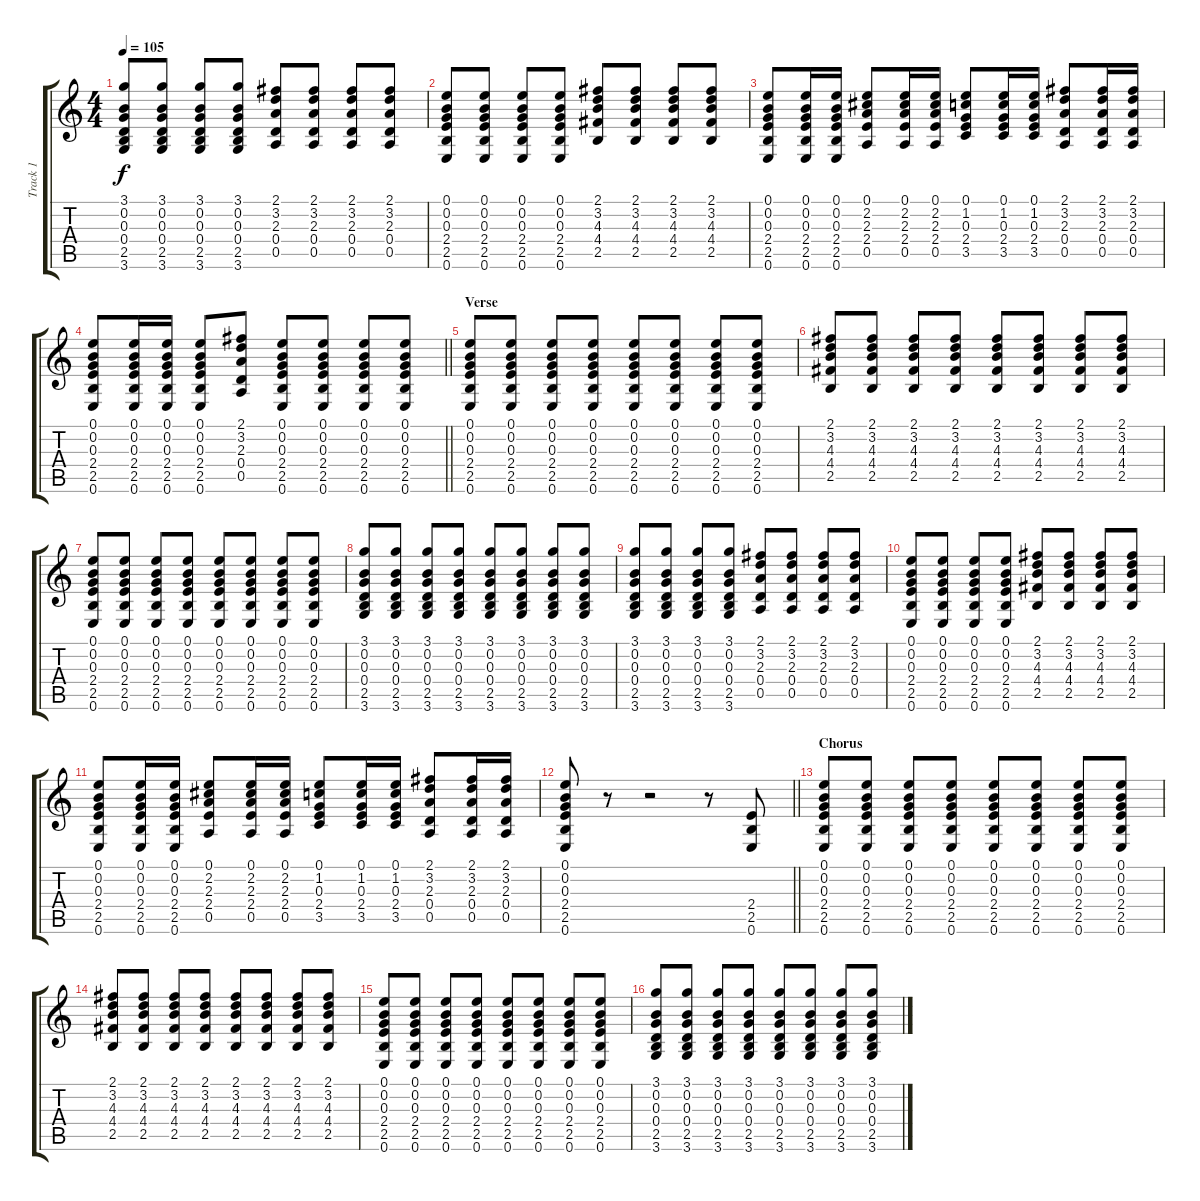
\track ("Track 1" "Track 1") {instrument acousticguitarsteel}
\staff {score tabs}
\tuning (E4 B3 G3 D3 A2 E2) {hide}
\ts (4 4)
\tempo 105
\clef g2
\ks c
(3.1 0.2 0.3 0.4 2.5 3.6).8{dy f} (3.1 0.2 0.3 0.4 2.5 3.6).8 (3.1 0.2 0.3 0.4 2.5 3.6).8 (3.1 0.2 0.3 0.4 2.5 3.6).8 (2.1 3.2 2.3 0.4 0.5).8 (2.1 3.2 2.3 0.4 0.5).8 (2.1 3.2 2.3 0.4 0.5).8 (2.1 3.2 2.3 0.4 0.5).8 |
(0.1 0.2 0.3 2.4 2.5 0.6).8 (0.1 0.2 0.3 2.4 2.5 0.6).8 (0.1 0.2 0.3 2.4 2.5 0.6).8 (0.1 0.2 0.3 2.4 2.5 0.6).8 (2.1 3.2 4.3 4.4 2.5).8 (2.1 3.2 4.3 4.4 2.5).8 (2.1 3.2 4.3 4.4 2.5).8 (2.1 3.2 4.3 4.4 2.5).8 |
(0.1 0.2 0.3 2.4 2.5 0.6).8 (0.1 0.2 0.3 2.4 2.5 0.6).16 (0.1 0.2 0.3 2.4 2.5 0.6).16 (0.1 2.2 2.3 2.4 0.5).8 (0.1 2.2 2.3 2.4 0.5).16 (0.1 2.2 2.3 2.4 0.5).16 (0.1 1.2 0.3 2.4 3.5).8 (0.1 1.2 0.3 2.4 3.5).16 (0.1 1.2 0.3 2.4 3.5).16 (2.1 3.2 2.3 0.4 0.5).8 (2.1 3.2 2.3 0.4 0.5).16 (2.1 3.2 2.3 0.4 0.5).16 |
\barLineRight lightlight
(0.1 0.2 0.3 2.4 2.5 0.6).8 (0.1 0.2 0.3 2.4 2.5 0.6).16 (0.1 0.2 0.3 2.4 2.5 0.6).16 (0.1 0.2 0.3 2.4 2.5 0.6).8 (2.1 3.2 2.3 0.4 0.5).8 (0.1 0.2 0.3 2.4 2.5 0.6).8 (0.1 0.2 0.3 2.4 2.5 0.6).8 (0.1 0.2 0.3 2.4 2.5 0.6).8 (0.1 0.2 0.3 2.4 2.5 0.6).8 |
\section ("" "Verse")
(0.1 0.2 0.3 2.4 2.5 0.6).8 (0.1 0.2 0.3 2.4 2.5 0.6).8 (0.1 0.2 0.3 2.4 2.5 0.6).8 (0.1 0.2 0.3 2.4 2.5 0.6).8 (0.1 0.2 0.3 2.4 2.5 0.6).8 (0.1 0.2 0.3 2.4 2.5 0.6).8 (0.1 0.2 0.3 2.4 2.5 0.6).8 (0.1 0.2 0.3 2.4 2.5 0.6).8 |
(2.1 3.2 4.3 4.4 2.5).8 (2.1 3.2 4.3 4.4 2.5).8 (2.1 3.2 4.3 4.4 2.5).8 (2.1 3.2 4.3 4.4 2.5).8 (2.1 3.2 4.3 4.4 2.5).8 (2.1 3.2 4.3 4.4 2.5).8 (2.1 3.2 4.3 4.4 2.5).8 (2.1 3.2 4.3 4.4 2.5).8 |
(0.1 0.2 0.3 2.4 2.5 0.6).8 (0.1 0.2 0.3 2.4 2.5 0.6).8 (0.1 0.2 0.3 2.4 2.5 0.6).8 (0.1 0.2 0.3 2.4 2.5 0.6).8 (0.1 0.2 0.3 2.4 2.5 0.6).8 (0.1 0.2 0.3 2.4 2.5 0.6).8 (0.1 0.2 0.3 2.4 2.5 0.6).8 (0.1 0.2 0.3 2.4 2.5 0.6).8 |
(3.1 0.2 0.3 0.4 2.5 3.6).8 (3.1 0.2 0.3 0.4 2.5 3.6).8 (3.1 0.2 0.3 0.4 2.5 3.6).8 (3.1 0.2 0.3 0.4 2.5 3.6).8 (3.1 0.2 0.3 0.4 2.5 3.6).8 (3.1 0.2 0.3 0.4 2.5 3.6).8 (3.1 0.2 0.3 0.4 2.5 3.6).8 (3.1 0.2 0.3 0.4 2.5 3.6).8 |
(3.1 0.2 0.3 0.4 2.5 3.6).8 (3.1 0.2 0.3 0.4 2.5 3.6).8 (3.1 0.2 0.3 0.4 2.5 3.6).8 (3.1 0.2 0.3 0.4 2.5 3.6).8 (2.1 3.2 2.3 0.4 0.5).8 (2.1 3.2 2.3 0.4 0.5).8 (2.1 3.2 2.3 0.4 0.5).8 (2.1 3.2 2.3 0.4 0.5).8 |
(0.1 0.2 0.3 2.4 2.5 0.6).8 (0.1 0.2 0.3 2.4 2.5 0.6).8 (0.1 0.2 0.3 2.4 2.5 0.6).8 (0.1 0.2 0.3 2.4 2.5 0.6).8 (2.1 3.2 4.3 4.4 2.5).8 (2.1 3.2 4.3 4.4 2.5).8 (2.1 3.2 4.3 4.4 2.5).8 (2.1 3.2 4.3 4.4 2.5).8 |
(0.1 0.2 0.3 2.4 2.5 0.6).8 (0.1 0.2 0.3 2.4 2.5 0.6).16 (0.1 0.2 0.3 2.4 2.5 0.6).16 (0.1 2.2 2.3 2.4 0.5).8 (0.1 2.2 2.3 2.4 0.5).16 (0.1 2.2 2.3 2.4 0.5).16 (0.1 1.2 0.3 2.4 3.5).8 (0.1 1.2 0.3 2.4 3.5).16 (0.1 1.2 0.3 2.4 3.5).16 (2.1 3.2 2.3 0.4 0.5).8 (2.1 3.2 2.3 0.4 0.5).16 (2.1 3.2 2.3 0.4 0.5).16 |
\barLineRight lightlight
(0.1 0.2 0.3 2.4 2.5 0.6).8 r.8 r.2 r.8 (2.4 2.5 0.6).8 |
\section ("" "Chorus")
(0.1 0.2 0.3 2.4 2.5 0.6).8 (0.1 0.2 0.3 2.4 2.5 0.6).8 (0.1 0.2 0.3 2.4 2.5 0.6).8 (0.1 0.2 0.3 2.4 2.5 0.6).8 (0.1 0.2 0.3 2.4 2.5 0.6).8 (0.1 0.2 0.3 2.4 2.5 0.6).8 (0.1 0.2 0.3 2.4 2.5 0.6).8 (0.1 0.2 0.3 2.4 2.5 0.6).8 |
(2.1 3.2 4.3 4.4 2.5).8 (2.1 3.2 4.3 4.4 2.5).8 (2.1 3.2 4.3 4.4 2.5).8 (2.1 3.2 4.3 4.4 2.5).8 (2.1 3.2 4.3 4.4 2.5).8 (2.1 3.2 4.3 4.4 2.5).8 (2.1 3.2 4.3 4.4 2.5).8 (2.1 3.2 4.3 4.4 2.5).8 |
(0.1 0.2 0.3 2.4 2.5 0.6).8 (0.1 0.2 0.3 2.4 2.5 0.6).8 (0.1 0.2 0.3 2.4 2.5 0.6).8 (0.1 0.2 0.3 2.4 2.5 0.6).8 (0.1 0.2 0.3 2.4 2.5 0.6).8 (0.1 0.2 0.3 2.4 2.5 0.6).8 (0.1 0.2 0.3 2.4 2.5 0.6).8 (0.1 0.2 0.3 2.4 2.5 0.6).8 |
(3.1 0.2 0.3 0.4 2.5 3.6).8 (3.1 0.2 0.3 0.4 2.5 3.6).8 (3.1 0.2 0.3 0.4 2.5 3.6).8 (3.1 0.2 0.3 0.4 2.5 3.6).8 (3.1 0.2 0.3 0.4 2.5 3.6).8 (3.1 0.2 0.3 0.4 2.5 3.6).8 (3.1 0.2 0.3 0.4 2.5 3.6).8 (3.1 0.2 0.3 0.4 2.5 3.6).8
